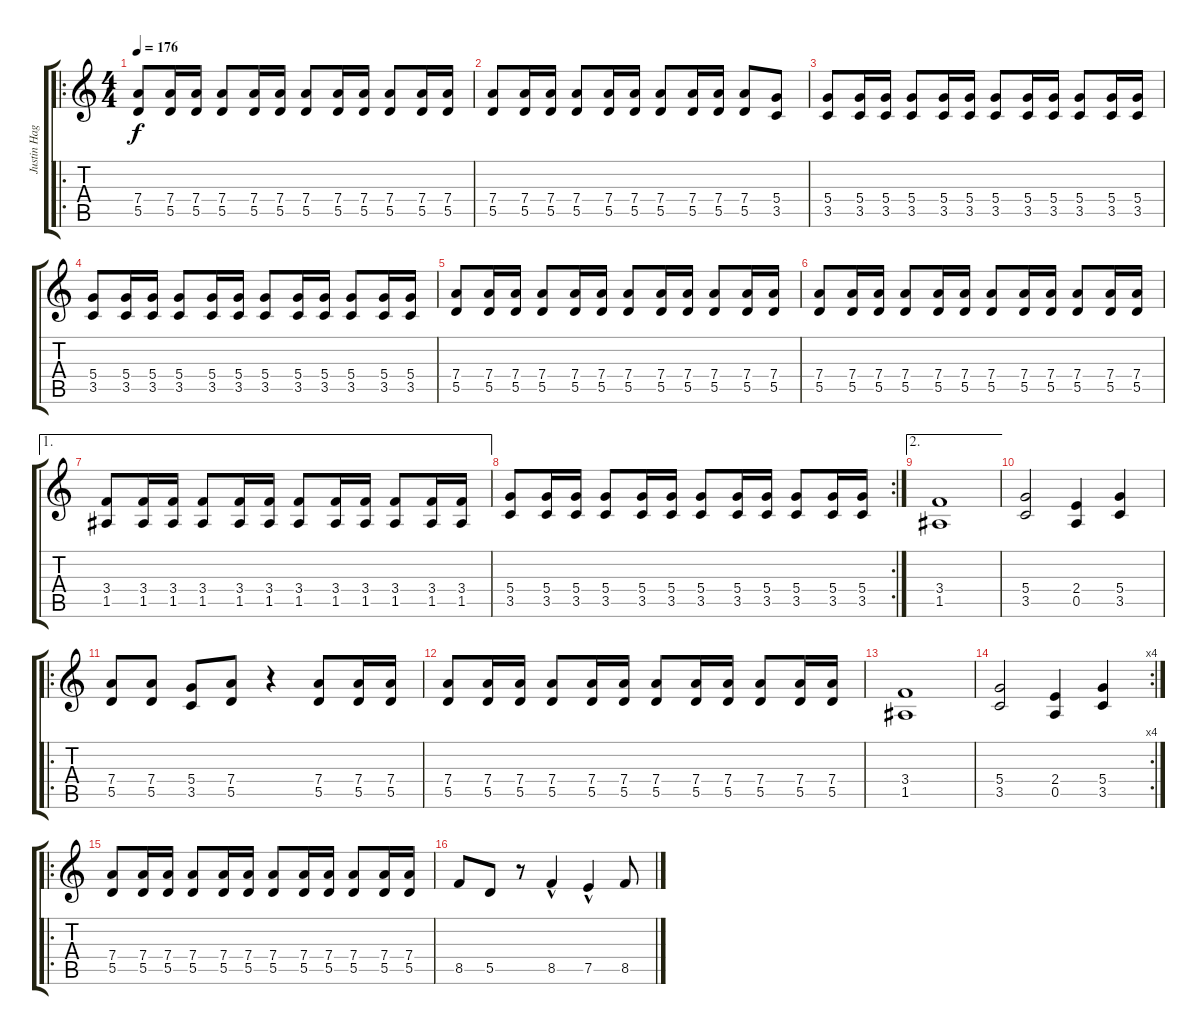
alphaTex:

\track ("Justin Hagberg" "Justin Hag") {instrument distortionguitar}
\staff {score tabs}
\tuning (E4 B3 G3 D3 A2 E2) {hide}
\ro
\ts (4 4)
\tempo 176
\clef g2
\ks c
(7.4 5.5).8{dy f instrument distortionguitar} (7.4 5.5).16 (7.4 5.5).16 (7.4 5.5).8 (7.4 5.5).16 (7.4 5.5).16 (7.4 5.5).8 (7.4 5.5).16 (7.4 5.5).16 (7.4 5.5).8 (7.4 5.5).16 (7.4 5.5).16 |
(7.4 5.5).8 (7.4 5.5).16 (7.4 5.5).16 (7.4 5.5).8 (7.4 5.5).16 (7.4 5.5).16 (7.4 5.5).8 (7.4 5.5).16 (7.4 5.5).16 (7.4 5.5).8 (5.4 3.5).8 |
(5.4 3.5).8 (5.4 3.5).16 (5.4 3.5).16 (5.4 3.5).8 (5.4 3.5).16 (5.4 3.5).16 (5.4 3.5).8 (5.4 3.5).16 (5.4 3.5).16 (5.4 3.5).8 (5.4 3.5).16 (5.4 3.5).16 |
(5.4 3.5).8 (5.4 3.5).16 (5.4 3.5).16 (5.4 3.5).8 (5.4 3.5).16 (5.4 3.5).16 (5.4 3.5).8 (5.4 3.5).16 (5.4 3.5).16 (5.4 3.5).8 (5.4 3.5).16 (5.4 3.5).16 |
(7.4 5.5).8 (7.4 5.5).16 (7.4 5.5).16 (7.4 5.5).8 (7.4 5.5).16 (7.4 5.5).16 (7.4 5.5).8 (7.4 5.5).16 (7.4 5.5).16 (7.4 5.5).8 (7.4 5.5).16 (7.4 5.5).16 |
(7.4 5.5).8 (7.4 5.5).16 (7.4 5.5).16 (7.4 5.5).8 (7.4 5.5).16 (7.4 5.5).16 (7.4 5.5).8 (7.4 5.5).16 (7.4 5.5).16 (7.4 5.5).8 (7.4 5.5).16 (7.4 5.5).16 |
\ae 1
(3.4 1.5).8 (3.4 1.5).16 (3.4 1.5).16 (3.4 1.5).8 (3.4 1.5).16 (3.4 1.5).16 (3.4 1.5).8 (3.4 1.5).16 (3.4 1.5).16 (3.4 1.5).8 (3.4 1.5).16 (3.4 1.5).16 |
\rc 2
(5.4 3.5).8 (5.4 3.5).16 (5.4 3.5).16 (5.4 3.5).8 (5.4 3.5).16 (5.4 3.5).16 (5.4 3.5).8 (5.4 3.5).16 (5.4 3.5).16 (5.4 3.5).8 (5.4 3.5).16 (5.4 3.5).16 |
\ae 2
(3.4 1.5).1 |
(5.4 3.5).2 (2.4 0.5).4 (5.4 3.5).4 |
\ro
(7.4 5.5).8 (7.4 5.5).8 (5.4 3.5).8 (7.4 5.5).8 r.4 (7.4 5.5).8 (7.4 5.5).16 (7.4 5.5).16 |
(7.4 5.5).8 (7.4 5.5).16 (7.4 5.5).16 (7.4 5.5).8 (7.4 5.5).16 (7.4 5.5).16 (7.4 5.5).8 (7.4 5.5).16 (7.4 5.5).16 (7.4 5.5).8 (7.4 5.5).16 (7.4 5.5).16 |
(3.4 1.5).1 |
\rc 4
(5.4 3.5).2 (2.4 0.5).4 (5.4 3.5).4 |
\ro
(7.4 5.5).8 (7.4 5.5).16 (7.4 5.5).16 (7.4 5.5).8 (7.4 5.5).16 (7.4 5.5).16 (7.4 5.5).8 (7.4 5.5).16 (7.4 5.5).16 (7.4 5.5).8 (7.4 5.5).16 (7.4 5.5).16 |
8.5.8 5.5.8 r.8 8.5{hac}.4 7.5{hac}.4 8.5.8
